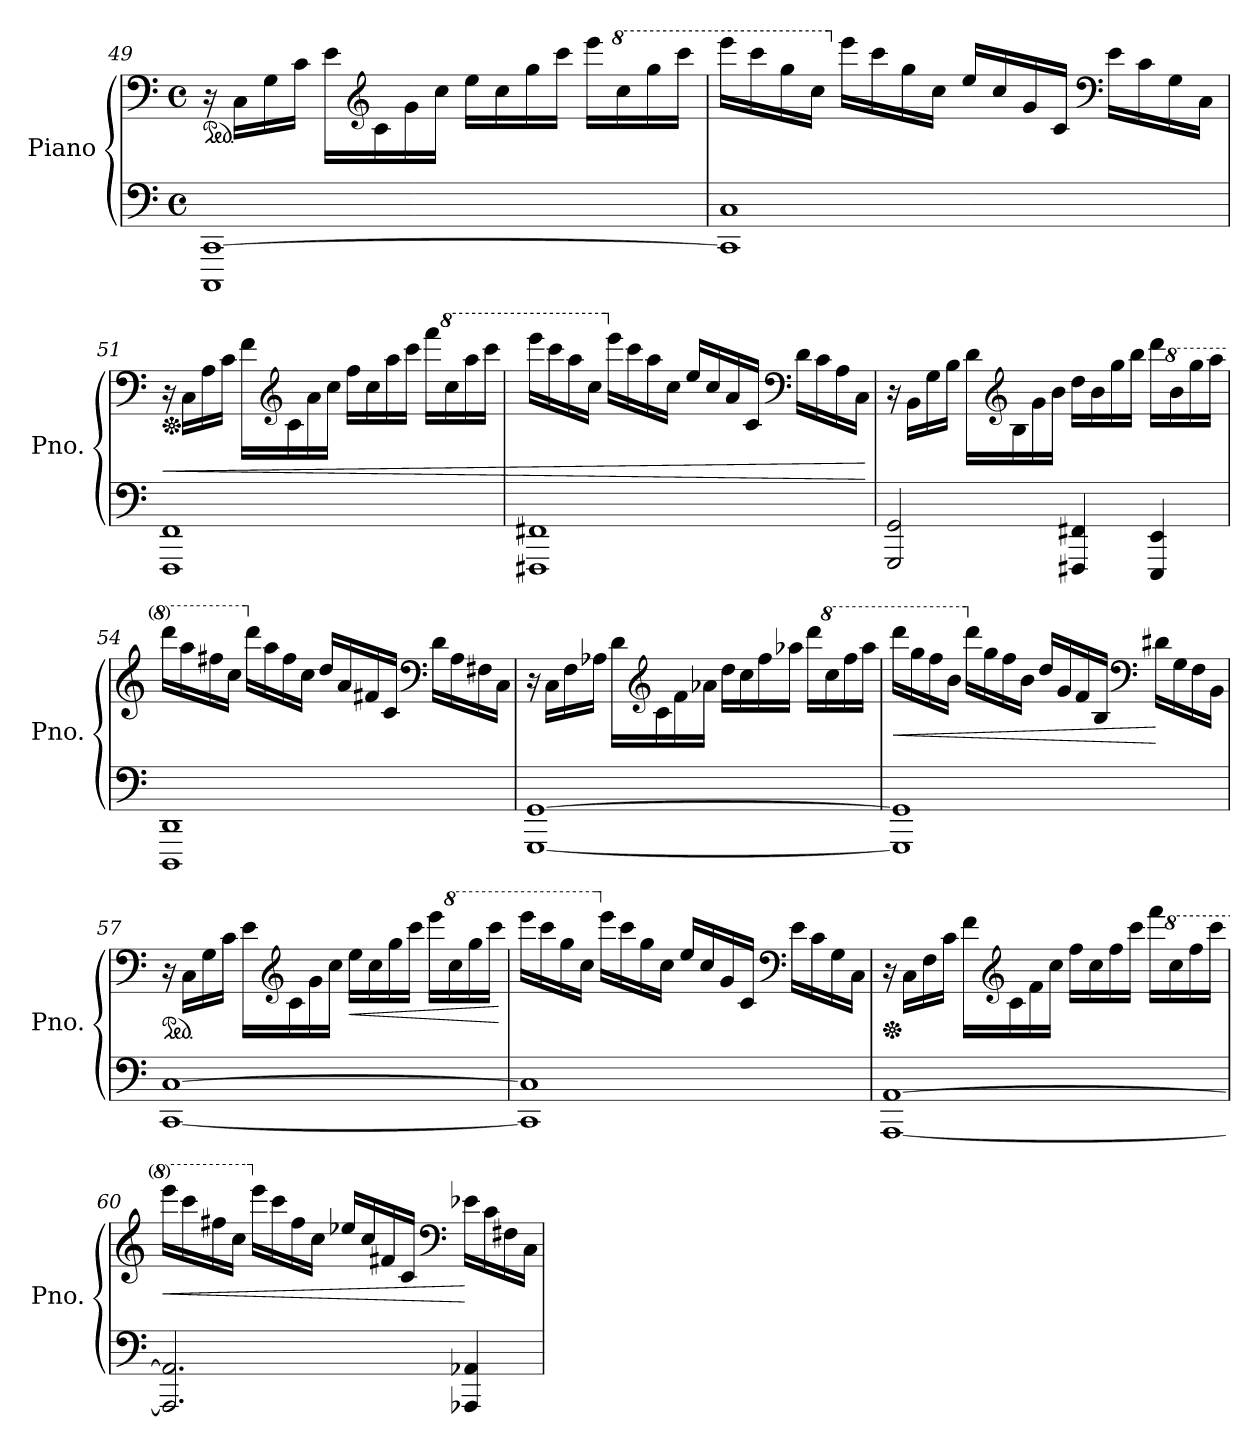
**kern	**kern	**dynam
*part1	*part1	*part1
*staff2	*staff1	*staff1/2
*I"Piano	*	*
*I'Pno.	*	*
!!LO:LB:g=z
*clefF4	*clefF4	*
*k[]	*k[]	*
*M4/4	*M4/4	*
*met(c)	*met(c)	*
*	*ped	*
=49	=49	=49
1CCC [1CC	16r	.
.	16C\LL	.
.	16G\	.
.	16c\JJ	.
.	16e\LL	.
*	*clefG2	*
.	16c\	.
.	16g\	.
.	16cc\JJ	.
.	16ee\LL	.
.	16cc\	.
.	16gg\	.
.	16ccc\JJ	.
.	16eee\LL	.
*	*8va	*
.	16ccc\	.
.	16ggg\	.
.	16cccc\JJ	.
=50	=50	=50
1CC] 1C	16eeee\LL	.
.	16cccc\	.
.	16ggg\	.
.	16ccc\JJ	.
*	*X8va	*
.	16eee\LL	.
.	16ccc\	.
.	16gg\	.
.	16cc\JJ	.
.	16ee/LL	.
.	16cc/	.
.	16g/	.
.	16c/JJ	.
*	*clefF4	*
.	16e\LL	.
.	16c\	.
.	16G\	.
.	16C\JJ	.
!!LO:PB:g=z
=51	=51	=51
*	*Xped	*
!	!	!LO:HP:b
1FFF 1FF	16r	<
.	16C\LL	.
.	16A\	.
.	16c\JJ	.
.	16f\LL	.
*	*clefG2	*
.	16c\	.
.	16a\	.
.	16cc\JJ	.
.	16ff\LL	.
.	16cc\	.
.	16aa\	.
.	16ccc\JJ	.
.	16fff\LL	.
*	*8va	*
.	16ccc\	.
.	16aaa\	.
.	16cccc\JJ	.
=52	=52	=52
1FFF#X 1FF#X	16eeee\LL	.
.	16cccc\	.
.	16aaa\	.
.	16ccc\JJ	.
*	*X8va	*
.	16eee\LL	.
.	16ccc\	.
.	16aa\	.
.	16cc\JJ	.
.	16ee/LL	.
.	16cc/	.
.	16a/	.
.	16c/JJ	.
*	*clefF4	*
.	16d\LL	.
.	16c\	.
.	16A\	.
.	16C\JJ	.
.	.	[
!!LO:LB:g=z
=53	=53	=53
2GGG/ 2GG/	16r	.
.	16BB\LL	.
.	16G\	.
.	16B\JJ	.
.	16d\LL	.
*	*clefG2	*
.	16B\	.
.	16g\	.
.	16b\JJ	.
4FFF#X/ 4FF#X/	16dd\LL	.
.	16b\	.
.	16gg\	.
.	16bb\JJ	.
4EEE/ 4EE/	16ddd\LL	.
*	*8va	*
.	16bb\	.
.	16ggg\	.
.	16aaa\JJ	.
=54	=54	=54
1DDD 1DD	16dddd\LL	.
.	16aaa\	.
.	16fff#X\	.
.	16ccc\JJ	.
*	*X8va	*
.	16ddd\LL	.
.	16aa\	.
.	16ff#\	.
.	16cc\JJ	.
.	16dd/LL	.
.	16a/	.
.	16f#X/	.
.	16c/JJ	.
*	*clefF4	*
.	16d\LL	.
.	16A\	.
.	16F#X\	.
.	16C\JJ	.
!!LO:LB:g=z
=55	=55	=55
[1GGG [1GG	16r	.
.	16C\LL	.
.	16F\	.
.	16A-X\JJ	.
.	16d\LL	.
*	*clefG2	*
.	16c\	.
.	16f\	.
.	16a-X\JJ	.
.	16dd\LL	.
.	16cc\	.
.	16ff\	.
.	16aa-X\JJ	.
.	16ddd\LL	.
*	*8va	*
.	16ccc\	.
.	16fff\	.
.	16aaa-\JJ	.
=56	=56	=56
!	!	!LO:HP:b
1GGG] 1GG]	16dddd\LL	<
.	16ggg\	.
.	16fff\	.
.	16bb\JJ	.
*	*X8va	*
.	16ddd\LL	.
.	16gg\	.
.	16ff\	.
.	16b\JJ	.
.	16dd/LL	.
.	16g/	.
.	16f/	.
.	16B/JJ	.
*	*clefF4	*
.	16d#X\LL	[
.	16G\	.
.	16F\	.
.	16BB\JJ	.
!!LO:LB:g=z
=57	=57	=57
*	*ped	*
[1CC [1C	16r	.
.	16C\LL	.
.	16G\	.
.	16c\JJ	.
.	16e\LL	.
*	*clefG2	*
.	16c\	.
.	16g\	.
.	16cc\JJ	.
!	!	!LO:HP:b
.	16ee\LL	<
.	16cc\	.
.	16gg\	.
.	16ccc\JJ	.
.	16eee\LL	.
*	*8va	*
.	16ccc\	.
.	16ggg\	.
.	16cccc\JJ	.
.	.	[
=58	=58	=58
1CC] 1C]	16eeee\LL	.
.	16cccc\	.
.	16ggg\	.
.	16ccc\JJ	.
*	*X8va	*
.	16eee\LL	.
.	16ccc\	.
.	16gg\	.
.	16cc\JJ	.
.	16ee/LL	.
.	16cc/	.
.	16g/	.
.	16c/JJ	.
*	*clefF4	*
.	16e\LL	.
.	16c\	.
.	16G\	.
.	16C\JJ	.
!!LO:PB:g=z
=59	=59	=59
*	*Xped	*
[1AAA [1AA	16r	.
.	16C\LL	.
.	16F\	.
.	16c\JJ	.
.	16f\LL	.
*	*clefG2	*
.	16c\	.
.	16f\	.
.	16cc\JJ	.
.	16ff\LL	.
.	16cc\	.
.	16ff\	.
.	16ccc\JJ	.
.	16fff\LL	.
*	*8va	*
.	16ccc\	.
.	16fff\	.
.	16cccc\JJ	.
=60	=60	=60
!	!	!LO:HP:b
2.AAA/] 2.AA/]	16eeee\LL	<
.	16cccc\	.
.	16fff#X\	.
.	16ccc\JJ	.
*	*X8va	*
.	16eee\LL	.
.	16ccc\	.
.	16ff#\	.
.	16cc\JJ	.
.	16ee-X/LL	.
.	16cc/	.
.	16f#X/	.
.	16c/JJ	.
*	*clefF4	*
4AAA-X/ 4AA-X/	16e-X\LL	[
.	16c\	.
.	16F#X\	.
.	16C\JJ	.
=	=	=
*-	*-	*-
